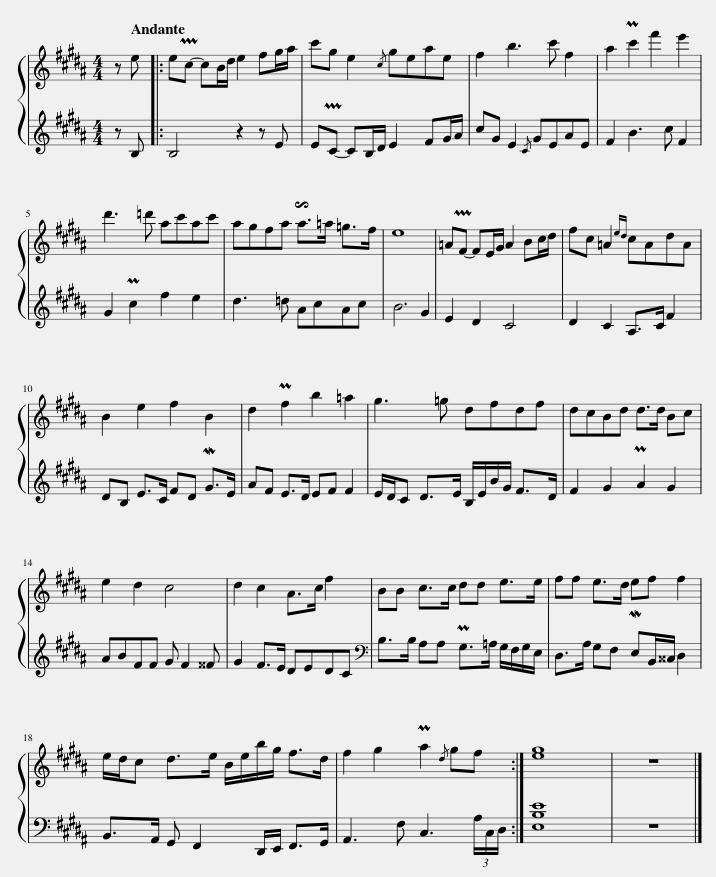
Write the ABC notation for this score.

X:1
%%score { 1 | 2 }
L:1/8
M:4/4
I:linebreak $
K:B
V:1 treble
V:2 treble
V:1
 z[Q:1/4=92] e |: ePc- cB/d/ e2 fg/a/ | c'g e2{/c} geae | f2 b3 c' f2 | a2 Pc'2 f'2 e'2 |$ %5
 d'3 =d' ac'ac' | agfa !invertedturn!a>=a =g>f | e8 | =APF- FE/G/ A2 Bc/d/ | fc =A2{ed} cAdA |$ %10
 B2 e2 f2 B2 | d2 Pf2 b2 =a2 | g3 =g dfdf | dcBd d>d Bc |$ e2 d2 c4 | %15
 d2 c2 A>c f2 | BB c>c dd e>e | ff e>d ef f2 |$ e/d/c d>e B/e/b/g/ f>d | f2 g2 Pa2{/d} gf :| %20
 [eg]8 | z8 |] %22
V:2
 z B, |: B,4 z2 z E | EPC- CB,/D/ E2 FG/A/ | cG E2{/C} GEAE | F2 B3 c F2 |$ %5
 G2 Pc2 f2 e2 | d3 =d AcAc | B6 G2 | E2 D2 C4 | D2 C2 A,>C F2 |$ %10
 DB, E>C FD MG>E | AF E>D EF F2 | E/D/C D>E B,/E/B/G/ F>D | F2 G2 PA2 G2 |$ ABFF G F2 ^^F | %15
 G2 F>E DEDC |[K:bass] B,>B, A,A, PG,>=A, G,/F,/G,/E,/ | D,>A, G,F, ME,B,,/^^C,/ D,2 |$ B,,>A,, G,, F,,2 D,,/E,,/ F,,>G,, | A,,3 F, C,3 (3A,/C,/D,/ :| %20
 [E,B,E]8 | z8 |] %22
